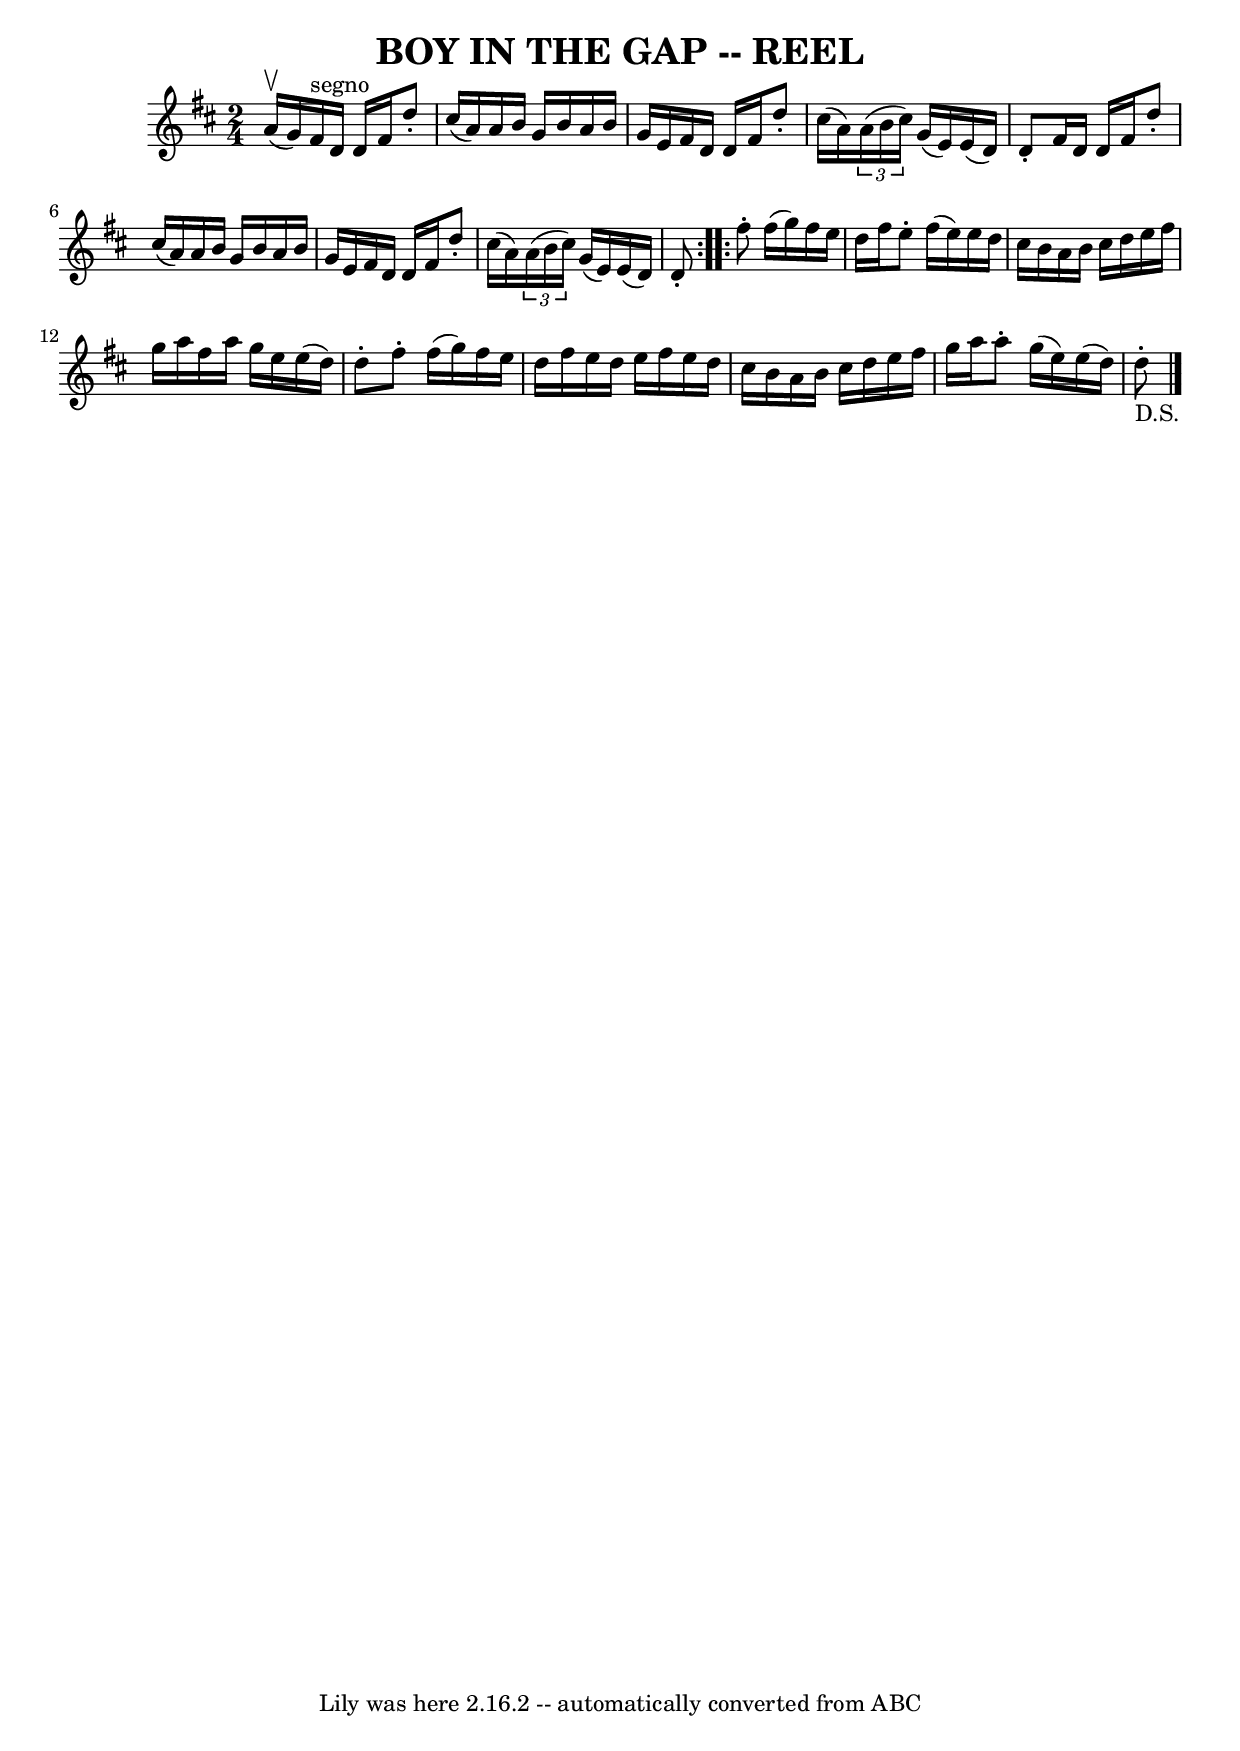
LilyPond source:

\version "2.16.2"
\include "Mammoth.ily"
\header {
  %% book = "Ryan's Mammoth Collection of Fiddle Tunes"
  crossRefNumber = "1"
  footnotes = ""
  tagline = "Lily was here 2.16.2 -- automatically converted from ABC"
  title = "BOY IN THE GAP -- REEL"

}
voicedefault =  {



  \repeat volta 2 {

    \time 2/4 
    \key d \major
    a'16 (^\upbow g'16)       |
    fis'16 
    ^"segno" d'16 d'16 fis'16 d''8 -. cis''16 (a'16)   |
    
    a'16 b'16 g'16 b'16 a'16 b'16 g'16 e'16    |
    
    fis'16 d'16 d'16 fis'16 d''8 -. cis''16 (a'16)   |
    
    \times 2/3 { a'16 (b'16 cis''16) 
	       } g'16 (e'16) e'16 (
    d'16) d'8 -.   |
    |
    fis'16 d'16 d'16 fis'16    
    d''8 -. cis''16 (a'16)   |
    a'16 b'16 g'16 b'16    
    a'16 b'16 g'16 e'16    |
    fis'16 d'16 d'16 fis'16    
    d''8 -. cis''16 (a'16)   |
    \times 2/3 { a'16 (b'16    
		 cis''16) 
	       } g'16 (e'16) e'16 (d'16) d'8 -.   
  }     

  \repeat volta 2 {
    fis''8 -. fis''16 (g''16) fis''16 e''16    
    d''16 fis''16    |
    e''8 -. fis''16 (e''16) e''16 d''16 
    cis''16 b'16    |
    a'16 b'16 cis''16 d''16 e''16    
    fis''16 g''16 a''16    |
    fis''16 a''16 g''16 e''16    
    e''16 (d''16) d''8 -.   |
    |
    fis''8 -. fis''16 (
    g''16) fis''16 e''16 d''16 fis''16    |
    e''16 d''16   
    e''16 fis''16 e''16 d''16 cis''16 b'16    |
    a'16    
    b'16 cis''16 d''16 e''16 fis''16 g''16 a''16    |
    
    a''8 -. g''16 (e''16) e''16 (d''16) d''8_"D.S."-.     
    \bar "|."   
  }

}

\score{
  <<

    \context Staff="default"
    {
      \voicedefault 
      
    }

  >>
  \layout {
    
  }
  \midi {
  }

}
